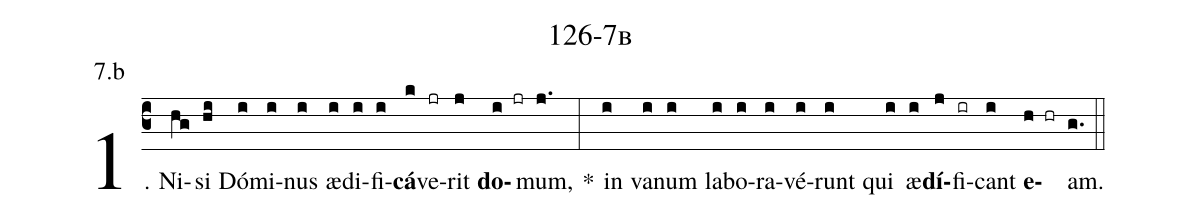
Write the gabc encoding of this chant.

name: 126-7b;
annotation: 7.b;
%%
(c3)1. Ni(hg)si(hi) Dó(i)mi(i)nus(i) æ(i)di(i)fi(i)<b>cá</b>(k)ve(jr)rit(j) <b>do</b>(i jr)mum,(j.) *(:) in(i) va(i)num(i) la(i)bo(i)ra(i)vé(i)runt(i) qui(i) æ(i)<b>dí</b>(j)fi(ir)cant(i) <b>e</b>(h hr)am.(g.) (::)
